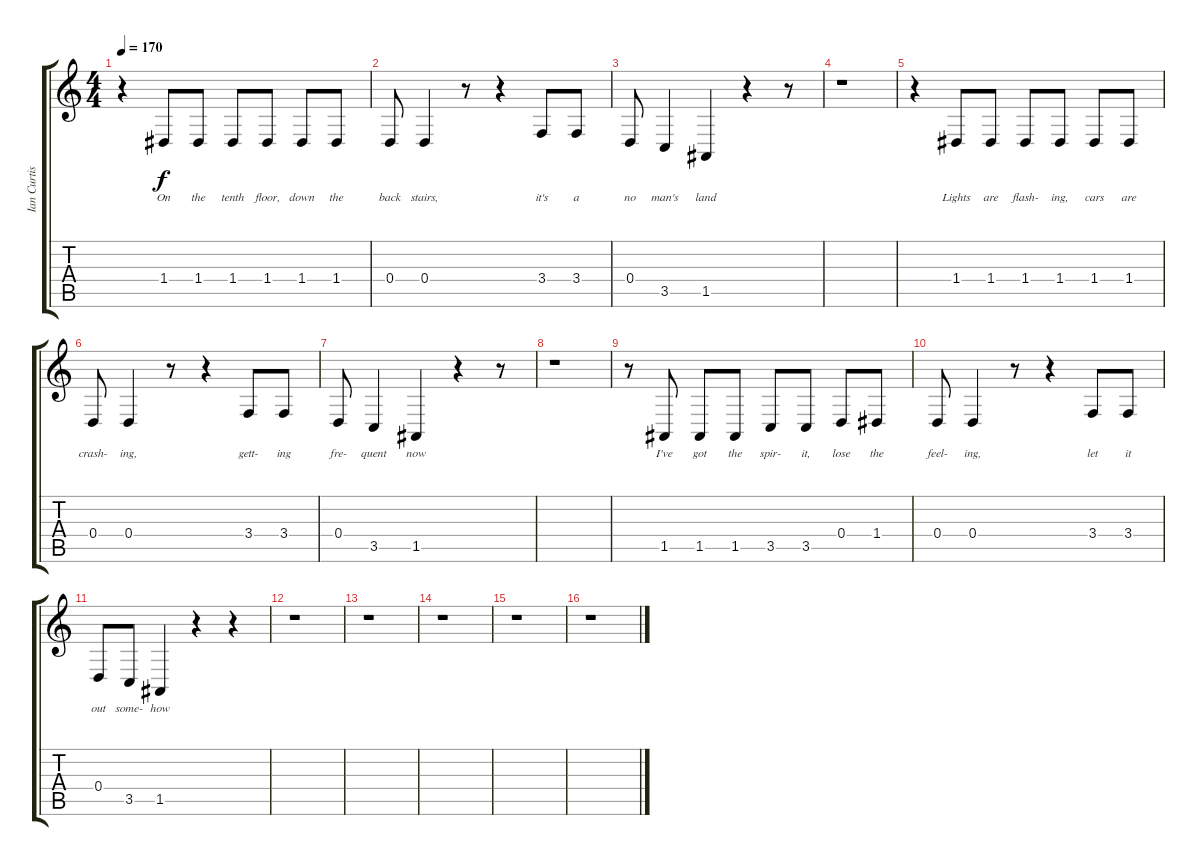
\track ("Ian Curtis (Vocals)" "Ian Curtis") {instrument tenorsax}
\staff {score tabs}
\tuning (E4 B3 G3 D3 A2 E2) {hide}
\ts (4 4)
\tempo 170
\clef g2
\ks c
r.4{dy f} 1.4.8{lyrics (0 "On") lyrics (1 "") lyrics (2 "") lyrics (3 "") lyrics (4 "")} 1.4.8{lyrics (0 "the") lyrics (1 "") lyrics (2 "") lyrics (3 "") lyrics (4 "")} 1.4.8{lyrics (0 "tenth") lyrics (1 "") lyrics (2 "") lyrics (3 "") lyrics (4 "")} 1.4.8{lyrics (0 "floor,") lyrics (1 "") lyrics (2 "") lyrics (3 "") lyrics (4 "")} 1.4.8{lyrics (0 "down") lyrics (1 "") lyrics (2 "") lyrics (3 "") lyrics (4 "")} 1.4.8{lyrics (0 "the") lyrics (1 "") lyrics (2 "") lyrics (3 "") lyrics (4 "")} |
0.4.8{lyrics (0 "back") lyrics (1 "") lyrics (2 "") lyrics (3 "") lyrics (4 "")} 0.4.4{lyrics (0 "stairs,") lyrics (1 "") lyrics (2 "") lyrics (3 "") lyrics (4 "")} r.8 r.4 3.4.8{lyrics (0 "it's") lyrics (1 "") lyrics (2 "") lyrics (3 "") lyrics (4 "")} 3.4.8{lyrics (0 "a") lyrics (1 "") lyrics (2 "") lyrics (3 "") lyrics (4 "")} |
0.4.8{lyrics (0 "no") lyrics (1 "") lyrics (2 "") lyrics (3 "") lyrics (4 "")} 3.5.4{lyrics (0 "man's") lyrics (1 "") lyrics (2 "") lyrics (3 "") lyrics (4 "")} 1.5.4{lyrics (0 "land") lyrics (1 "") lyrics (2 "") lyrics (3 "") lyrics (4 "")} r.4 r.8 |
r.1 |
r.4 1.4.8{lyrics (0 "Lights") lyrics (1 "") lyrics (2 "") lyrics (3 "") lyrics (4 "")} 1.4.8{lyrics (0 "are") lyrics (1 "") lyrics (2 "") lyrics (3 "") lyrics (4 "")} 1.4.8{lyrics (0 "flash-") lyrics (1 "") lyrics (2 "") lyrics (3 "") lyrics (4 "")} 1.4.8{lyrics (0 "ing,") lyrics (1 "") lyrics (2 "") lyrics (3 "") lyrics (4 "")} 1.4.8{lyrics (0 "cars") lyrics (1 "") lyrics (2 "") lyrics (3 "") lyrics (4 "")} 1.4.8{lyrics (0 "are") lyrics (1 "") lyrics (2 "") lyrics (3 "") lyrics (4 "")} |
0.4.8{lyrics (0 "crash-") lyrics (1 "") lyrics (2 "") lyrics (3 "") lyrics (4 "")} 0.4.4{lyrics (0 "ing,") lyrics (1 "") lyrics (2 "") lyrics (3 "") lyrics (4 "")} r.8 r.4 3.4.8{lyrics (0 "gett-") lyrics (1 "") lyrics (2 "") lyrics (3 "") lyrics (4 "")} 3.4.8{lyrics (0 "ing") lyrics (1 "") lyrics (2 "") lyrics (3 "") lyrics (4 "")} |
0.4.8{lyrics (0 "fre-") lyrics (1 "") lyrics (2 "") lyrics (3 "") lyrics (4 "")} 3.5.4{lyrics (0 "quent") lyrics (1 "") lyrics (2 "") lyrics (3 "") lyrics (4 "")} 1.5.4{lyrics (0 "now") lyrics (1 "") lyrics (2 "") lyrics (3 "") lyrics (4 "")} r.4 r.8 |
r.1 |
r.8 1.5.8{lyrics (0 "I've") lyrics (1 "") lyrics (2 "") lyrics (3 "") lyrics (4 "")} 1.5.8{lyrics (0 "got") lyrics (1 "") lyrics (2 "") lyrics (3 "") lyrics (4 "")} 1.5.8{lyrics (0 "the") lyrics (1 "") lyrics (2 "") lyrics (3 "") lyrics (4 "")} 3.5.8{lyrics (0 "spir-") lyrics (1 "") lyrics (2 "") lyrics (3 "") lyrics (4 "")} 3.5.8{lyrics (0 "it,") lyrics (1 "") lyrics (2 "") lyrics (3 "") lyrics (4 "")} 0.4.8{lyrics (0 "lose") lyrics (1 "") lyrics (2 "") lyrics (3 "") lyrics (4 "")} 1.4.8{lyrics (0 "the") lyrics (1 "") lyrics (2 "") lyrics (3 "") lyrics (4 "")} |
0.4.8{lyrics (0 "feel-") lyrics (1 "") lyrics (2 "") lyrics (3 "") lyrics (4 "")} 0.4.4{lyrics (0 "ing,") lyrics (1 "") lyrics (2 "") lyrics (3 "") lyrics (4 "")} r.8 r.4 3.4.8{lyrics (0 "let") lyrics (1 "") lyrics (2 "") lyrics (3 "") lyrics (4 "")} 3.4.8{lyrics (0 "it") lyrics (1 "") lyrics (2 "") lyrics (3 "") lyrics (4 "")} |
0.4.8{lyrics (0 "out") lyrics (1 "") lyrics (2 "") lyrics (3 "") lyrics (4 "")} 3.5.8{lyrics (0 "some-") lyrics (1 "") lyrics (2 "") lyrics (3 "") lyrics (4 "")} 1.5.4{lyrics (0 "how") lyrics (1 "") lyrics (2 "") lyrics (3 "") lyrics (4 "")} r.4 r.4 |
r.1 |
r.1 |
r.1 |
r.1 |
r.1
